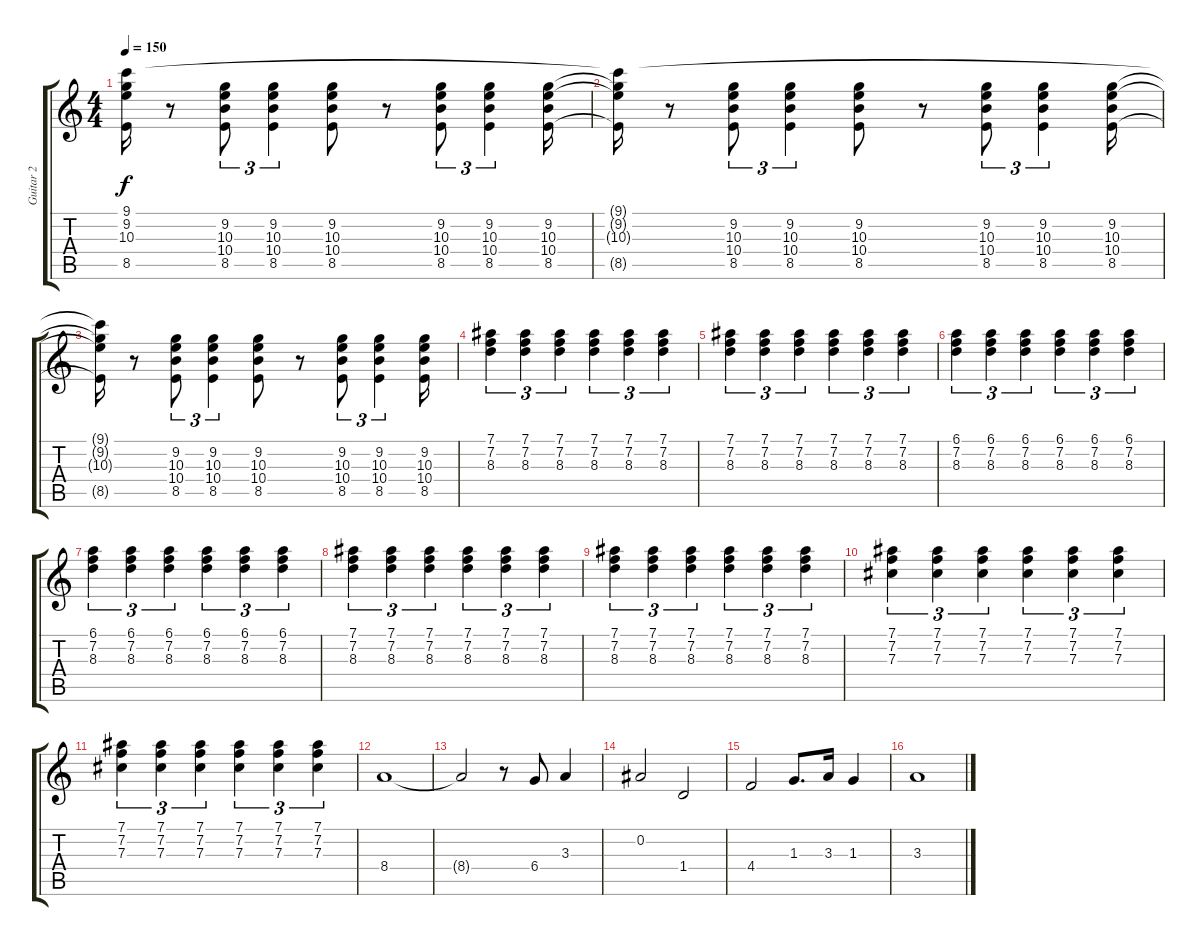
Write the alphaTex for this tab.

\track ("Guitar 2" "Guitar 2") {instrument distortionguitar}
\staff {score tabs}
\tuning (Eb4 Bb3 Gb3 Db3 Ab2 Eb2) {hide}
\ts (4 4)
\tempo 150
\clef g2
\ks c
(9.1{t} 9.2{t} 10.3{t} 8.5{t}).16{dy f} r.8{volume 11} (9.2 10.3 10.4 8.5).8{tu (3 2)} (9.2 10.3 10.4 8.5).4{tu (3 2)} (9.2 10.3 10.4 8.5).8 r.8 (9.2 10.3 10.4 8.5).8{tu (3 2)} (9.2 10.3 10.4 8.5).4{tu (3 2)} (9.2 10.3 10.4 8.5).16 |
(9.1{t} 9.2{t} 10.3{t} 8.5{t}).16 r.8{volume 11} (9.2 10.3 10.4 8.5).8{tu (3 2)} (9.2 10.3 10.4 8.5).4{tu (3 2)} (9.2 10.3 10.4 8.5).8 r.8 (9.2 10.3 10.4 8.5).8{tu (3 2)} (9.2 10.3 10.4 8.5).4{tu (3 2)} (9.2 10.3 10.4 8.5).16 |
(9.1{t} 9.2{t} 10.3{t} 8.5{t}).16 r.8{volume 11} (9.2 10.3 10.4 8.5).8{tu (3 2)} (9.2 10.3 10.4 8.5).4{tu (3 2)} (9.2 10.3 10.4 8.5).8 r.8 (9.2 10.3 10.4 8.5).8{tu (3 2)} (9.2 10.3 10.4 8.5).4{tu (3 2)} (9.2 10.3 10.4 8.5).16 |
(7.1 7.2 8.3).4{tu (3 2)} (7.1 7.2 8.3).4{tu (3 2)} (7.1 7.2 8.3).4{tu (3 2)} (7.1 7.2 8.3).4{tu (3 2)} (7.1 7.2 8.3).4{tu (3 2)} (7.1 7.2 8.3).4{tu (3 2)} |
(7.1 7.2 8.3).4{tu (3 2)} (7.1 7.2 8.3).4{tu (3 2)} (7.1 7.2 8.3).4{tu (3 2)} (7.1 7.2 8.3).4{tu (3 2)} (7.1 7.2 8.3).4{tu (3 2)} (7.1 7.2 8.3).4{tu (3 2)} |
(6.1 7.2 8.3).4{tu (3 2)} (6.1 7.2 8.3).4{tu (3 2)} (6.1 7.2 8.3).4{tu (3 2)} (6.1 7.2 8.3).4{tu (3 2)} (6.1 7.2 8.3).4{tu (3 2)} (6.1 7.2 8.3).4{tu (3 2)} |
(6.1 7.2 8.3).4{tu (3 2)} (6.1 7.2 8.3).4{tu (3 2)} (6.1 7.2 8.3).4{tu (3 2)} (6.1 7.2 8.3).4{tu (3 2)} (6.1 7.2 8.3).4{tu (3 2)} (6.1 7.2 8.3).4{tu (3 2)} |
(7.1 7.2 8.3).4{tu (3 2)} (7.1 7.2 8.3).4{tu (3 2)} (7.1 7.2 8.3).4{tu (3 2)} (7.1 7.2 8.3).4{tu (3 2)} (7.1 7.2 8.3).4{tu (3 2)} (7.1 7.2 8.3).4{tu (3 2)} |
(7.1 7.2 8.3).4{tu (3 2)} (7.1 7.2 8.3).4{tu (3 2)} (7.1 7.2 8.3).4{tu (3 2)} (7.1 7.2 8.3).4{tu (3 2)} (7.1 7.2 8.3).4{tu (3 2)} (7.1 7.2 8.3).4{tu (3 2)} |
(7.1 7.2 7.3).4{tu (3 2)} (7.1 7.2 7.3).4{tu (3 2)} (7.1 7.2 7.3).4{tu (3 2)} (7.1 7.2 7.3).4{tu (3 2)} (7.1 7.2 7.3).4{tu (3 2)} (7.1 7.2 7.3).4{tu (3 2)} |
(7.1 7.2 7.3).4{tu (3 2)} (7.1 7.2 7.3).4{tu (3 2)} (7.1 7.2 7.3).4{tu (3 2)} (7.1 7.2 7.3).4{tu (3 2)} (7.1 7.2 7.3).4{tu (3 2)} (7.1 7.2 7.3).4{tu (3 2)} |
8.4.1{volume 6} |
8.4{t}.2 r.8 6.4.8{volume 11} 3.3.4 |
0.2.2 1.4.2 |
4.4.2 1.3.8{d} 3.3.16 1.3.4 |
3.3.1{volume 6}
